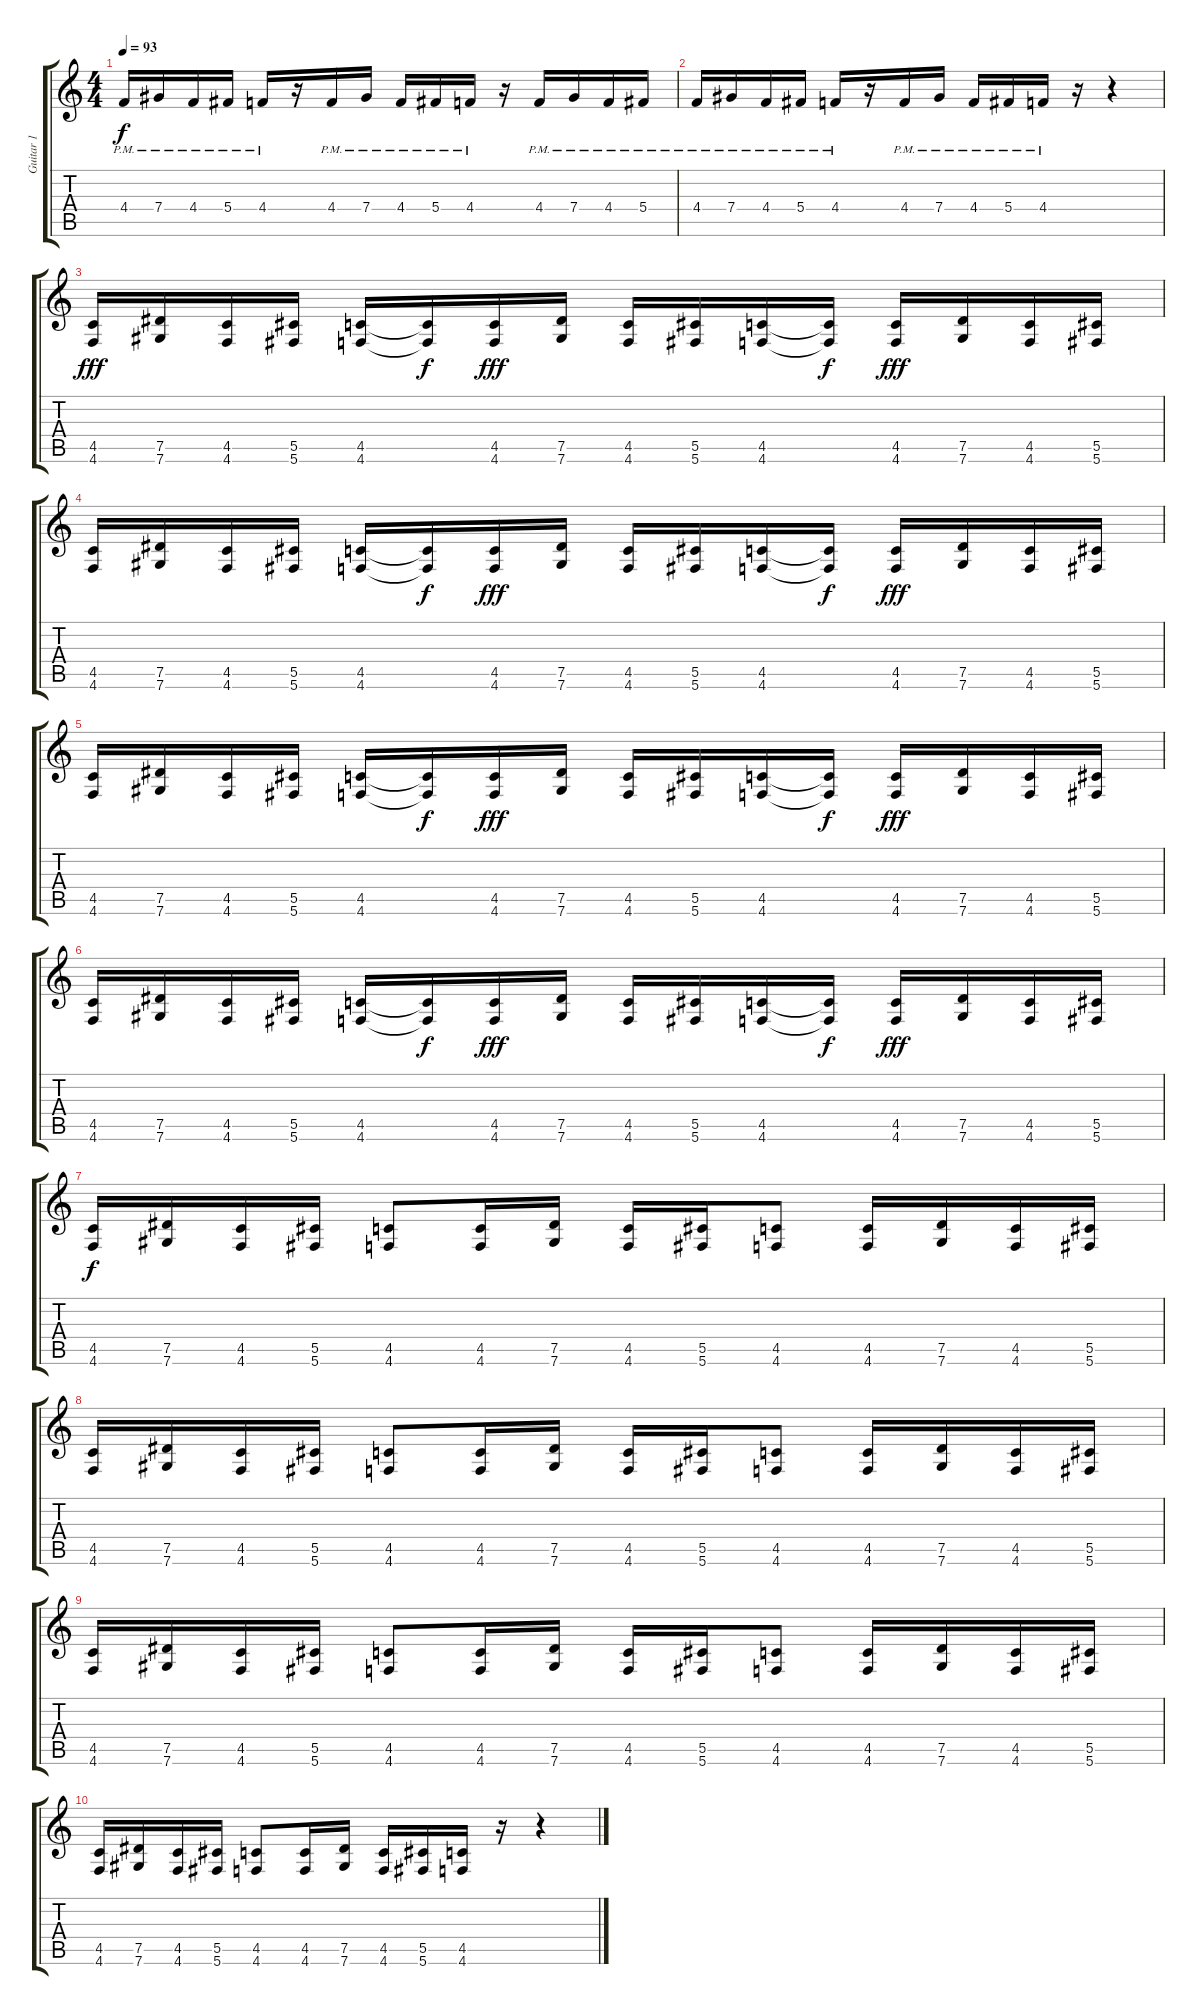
\track ("Guitar 1" "Guitar 1") {instrument distortionguitar}
\staff {score tabs}
\tuning (Eb4 Bb3 Gb3 Db3 Ab2 Db2) {hide}
\ts (4 4)
\tempo 93
\clef g2
\ks c
4.4{pm}.16{dy f} 7.4{pm}.16 4.4{pm}.16 5.4{pm}.16 4.4{pm}.16 r.16 4.4{pm}.16 7.4{pm}.16 4.4{pm}.16 5.4{pm}.16 4.4{pm}.16 r.16 4.4{pm}.16 7.4{pm}.16 4.4{pm}.16 5.4{pm}.16 |
4.4{pm}.16 7.4{pm}.16 4.4{pm}.16 5.4{pm}.16 4.4{pm}.16 r.16 4.4{pm}.16 7.4{pm}.16 4.4{pm}.16 5.4{pm}.16 4.4{pm}.16 r.16 r.4 |
(4.5 4.6).16{dy fff} (7.5 7.6).16 (4.5 4.6).16 (5.5 5.6).16 (4.5 4.6).16 (4.5{t} 4.6{t}).16{dy f} (4.5 4.6).16{dy fff} (7.5 7.6).16 (4.5 4.6).16 (5.5 5.6).16 (4.5 4.6).16 (4.5{t} 4.6{t}).16{dy f} (4.5 4.6).16{dy fff} (7.5 7.6).16 (4.5 4.6).16 (5.5 5.6).16 |
(4.5 4.6).16 (7.5 7.6).16 (4.5 4.6).16 (5.5 5.6).16 (4.5 4.6).16 (4.5{t} 4.6{t}).16{dy f} (4.5 4.6).16{dy fff} (7.5 7.6).16 (4.5 4.6).16 (5.5 5.6).16 (4.5 4.6).16 (4.5{t} 4.6{t}).16{dy f} (4.5 4.6).16{dy fff} (7.5 7.6).16 (4.5 4.6).16 (5.5 5.6).16 |
(4.5 4.6).16 (7.5 7.6).16 (4.5 4.6).16 (5.5 5.6).16 (4.5 4.6).16 (4.5{t} 4.6{t}).16{dy f} (4.5 4.6).16{dy fff} (7.5 7.6).16 (4.5 4.6).16 (5.5 5.6).16 (4.5 4.6).16 (4.5{t} 4.6{t}).16{dy f} (4.5 4.6).16{dy fff} (7.5 7.6).16 (4.5 4.6).16 (5.5 5.6).16 |
(4.5 4.6).16 (7.5 7.6).16 (4.5 4.6).16 (5.5 5.6).16 (4.5 4.6).16 (4.5{t} 4.6{t}).16{dy f} (4.5 4.6).16{dy fff} (7.5 7.6).16 (4.5 4.6).16 (5.5 5.6).16 (4.5 4.6).16 (4.5{t} 4.6{t}).16{dy f} (4.5 4.6).16{dy fff} (7.5 7.6).16 (4.5 4.6).16 (5.5 5.6).16 |
(4.5 4.6).16{dy f} (7.5 7.6).16 (4.5 4.6).16 (5.5 5.6).16 (4.5 4.6).8 (4.5 4.6).16 (7.5 7.6).16 (4.5 4.6).16 (5.5 5.6).16 (4.5 4.6).8 (4.5 4.6).16 (7.5 7.6).16 (4.5 4.6).16 (5.5 5.6).16 |
(4.5 4.6).16 (7.5 7.6).16 (4.5 4.6).16 (5.5 5.6).16 (4.5 4.6).8 (4.5 4.6).16 (7.5 7.6).16 (4.5 4.6).16 (5.5 5.6).16 (4.5 4.6).8 (4.5 4.6).16 (7.5 7.6).16 (4.5 4.6).16 (5.5 5.6).16 |
(4.5 4.6).16 (7.5 7.6).16 (4.5 4.6).16 (5.5 5.6).16 (4.5 4.6).8 (4.5 4.6).16 (7.5 7.6).16 (4.5 4.6).16 (5.5 5.6).16 (4.5 4.6).8 (4.5 4.6).16 (7.5 7.6).16 (4.5 4.6).16 (5.5 5.6).16 |
(4.5 4.6).16 (7.5 7.6).16 (4.5 4.6).16 (5.5 5.6).16 (4.5 4.6).8 (4.5 4.6).16 (7.5 7.6).16 (4.5 4.6).16 (5.5 5.6).16 (4.5 4.6).16 r.16 r.4
